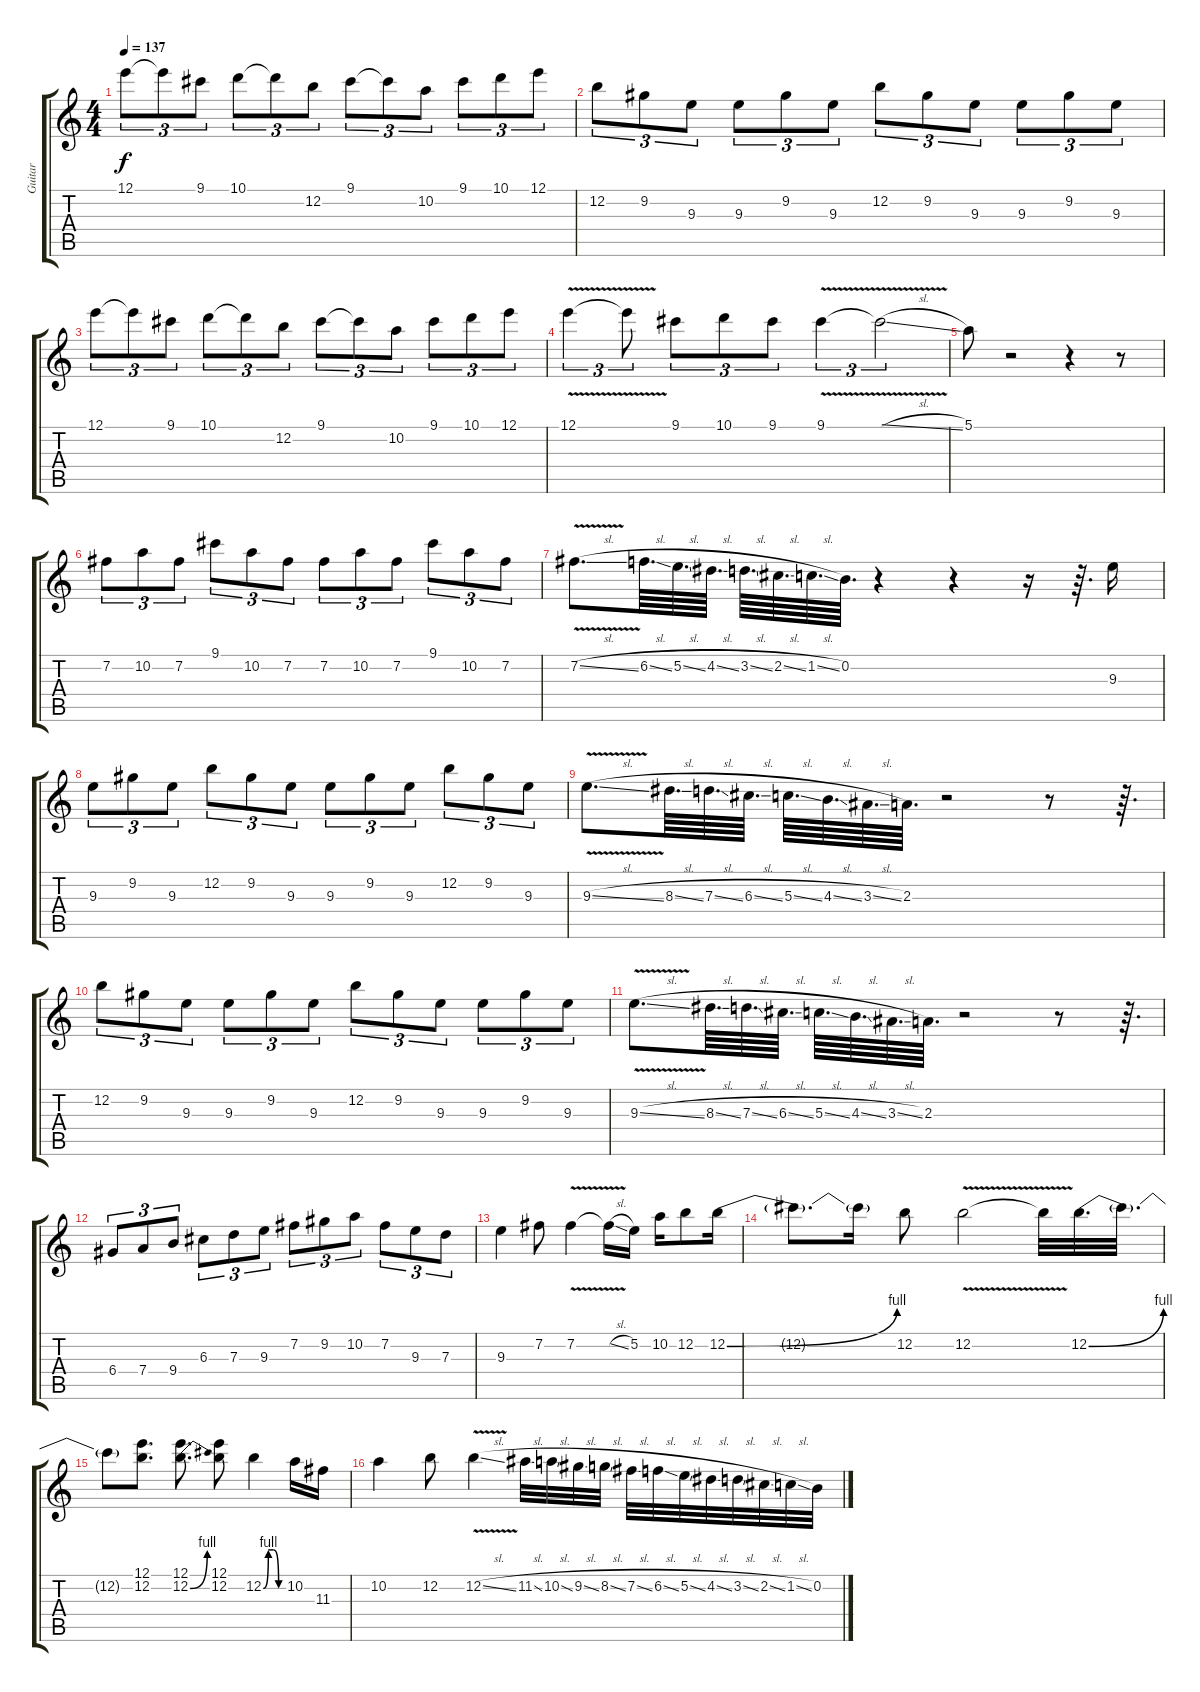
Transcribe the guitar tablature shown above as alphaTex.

\track ("Guitar" "Guitar") {instrument distortionguitar}
\staff {score tabs}
\tuning (E4 B3 G3 D3 A2 E2) {hide}
\ts (4 4)
\tempo 137
\clef g2
\ks c
12.1.8{tu (3 2) dy f} 12.1{t}.8{tu (3 2)} 9.1.8{tu (3 2)} 10.1.8{tu (3 2)} 10.1{t}.8{tu (3 2)} 12.2.8{tu (3 2)} 9.1.8{tu (3 2)} 9.1{t}.8{tu (3 2)} 10.2.8{tu (3 2)} 9.1.8{tu (3 2)} 10.1.8{tu (3 2)} 12.1.8{tu (3 2)} |
12.2.8{tu (3 2)} 9.2.8{tu (3 2)} 9.3.8{tu (3 2)} 9.3.8{tu (3 2)} 9.2.8{tu (3 2)} 9.3.8{tu (3 2)} 12.2.8{tu (3 2)} 9.2.8{tu (3 2)} 9.3.8{tu (3 2)} 9.3.8{tu (3 2)} 9.2.8{tu (3 2)} 9.3.8{tu (3 2)} |
12.1.8{tu (3 2)} 12.1{t}.8{tu (3 2)} 9.1.8{tu (3 2)} 10.1.8{tu (3 2)} 10.1{t}.8{tu (3 2)} 12.2.8{tu (3 2)} 9.1.8{tu (3 2)} 9.1{t}.8{tu (3 2)} 10.2.8{tu (3 2)} 9.1.8{tu (3 2)} 10.1.8{tu (3 2)} 12.1.8{tu (3 2)} |
12.1{v}.4{tu (3 2)} 12.1{t}.8{tu (3 2)} 9.1.8{tu (3 2)} 10.1.8{tu (3 2)} 9.1.8{tu (3 2)} 9.1{v}.4{tu (3 2)} 9.1{sl t}.2{tu (3 2)} |
5.1.8 r.2 r.4 r.8 |
7.2.8{tu (3 2)} 10.2.8{tu (3 2)} 7.2.8{tu (3 2)} 9.1.8{tu (3 2)} 10.2.8{tu (3 2)} 7.2.8{tu (3 2)} 7.2.8{tu (3 2)} 10.2.8{tu (3 2)} 7.2.8{tu (3 2)} 9.1.8{tu (3 2)} 10.2.8{tu (3 2)} 7.2.8{tu (3 2)} |
7.2{v sl}.8{d} 6.2{sl}.64{d} 5.2{sl}.64{d} 4.2{sl}.64{d} 3.2{sl}.64{d} 2.2{sl}.64{d} 1.2{sl}.64{d} 0.2.64{d} r.4 r.4 r.16 r.64{d} 9.3.16 |
9.3.8{tu (3 2)} 9.2.8{tu (3 2)} 9.3.8{tu (3 2)} 12.2.8{tu (3 2)} 9.2.8{tu (3 2)} 9.3.8{tu (3 2)} 9.3.8{tu (3 2)} 9.2.8{tu (3 2)} 9.3.8{tu (3 2)} 12.2.8{tu (3 2)} 9.2.8{tu (3 2)} 9.3.8{tu (3 2)} |
9.3{v sl}.8{d} 8.3{sl}.64{d} 7.3{sl}.64{d} 6.3{sl}.64{d} 5.3{sl}.64{d} 4.3{sl}.64{d} 3.3{sl}.64{d} 2.3.64{d} r.2 r.8 r.64{d} |
12.2.8{tu (3 2)} 9.2.8{tu (3 2)} 9.3.8{tu (3 2)} 9.3.8{tu (3 2)} 9.2.8{tu (3 2)} 9.3.8{tu (3 2)} 12.2.8{tu (3 2)} 9.2.8{tu (3 2)} 9.3.8{tu (3 2)} 9.3.8{tu (3 2)} 9.2.8{tu (3 2)} 9.3.8{tu (3 2)} |
9.3{v sl}.8{d} 8.3{sl}.64{d} 7.3{sl}.64{d} 6.3{sl}.64{d} 5.3{sl}.64{d} 4.3{sl}.64{d} 3.3{sl}.64{d} 2.3.64{d} r.2 r.8 r.64{d} |
6.4.8{tu (3 2)} 7.4.8{tu (3 2)} 9.4.8{tu (3 2)} 6.3.8{tu (3 2)} 7.3.8{tu (3 2)} 9.3.8{tu (3 2)} 7.2.8{tu (3 2)} 9.2.8{tu (3 2)} 10.2.8{tu (3 2)} 7.2.8{tu (3 2)} 9.3.8{tu (3 2)} 7.3.8{tu (3 2)} |
9.3.4 7.2.8 7.2{v}.4 7.2{sl t}.16 5.2.16 10.2.16 12.2.8 12.2{be (bend 0 0 60 4)}.16 |
12.2{t}.8{d} 12.2{t}.16 12.2.8 12.2{v}.2 12.2{t}.32 12.2{be (bend 0 0 60 4)}.32{d} 12.2{t}.32{d} |
12.2{t}.8 (12.1 12.2).8{d} (12.1 12.2{be (bend 0 0 60 4)}).8{d} (12.1 12.2).8 12.2{be (custom 0 0 15 4 30 4 46 0 60 0)}.4 10.2.16 11.3.16 |
10.2.4 12.2.8 12.2{v sl}.4 11.2{sl}.32 10.2{sl}.32 9.2{sl}.32 8.2{sl}.32 7.2{sl}.32 6.2{sl}.32 5.2{sl}.32 4.2{sl}.32 3.2{sl}.32 2.2{sl}.32 1.2{sl}.32 0.2.32
